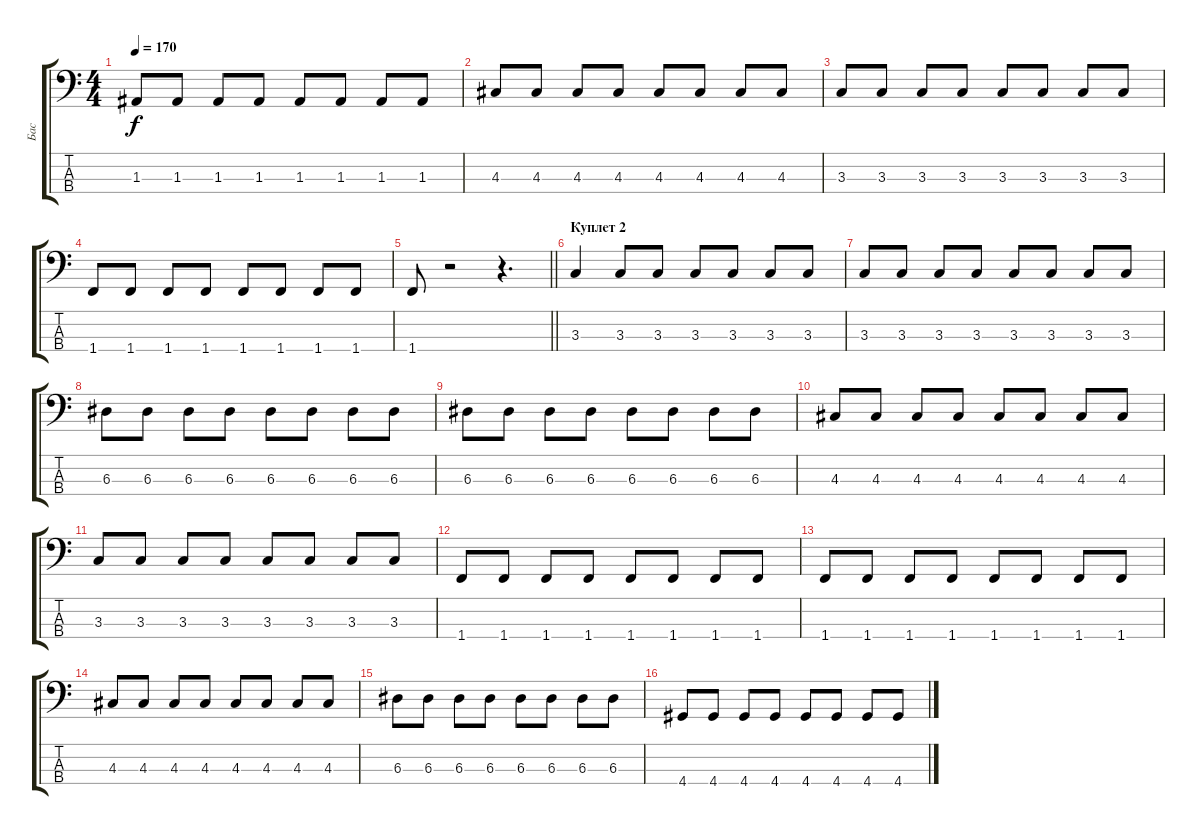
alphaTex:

\track ("Бас" "Бас") {instrument electricbasspick}
\staff {score tabs}
\tuning (G2 D2 A1 E1) {hide}
\ts (4 4)
\tempo 170
\clef f4
\ks c
1.3.8{dy f} 1.3.8 1.3.8 1.3.8 1.3.8 1.3.8 1.3.8 1.3.8 |
4.3.8 4.3.8 4.3.8 4.3.8 4.3.8 4.3.8 4.3.8 4.3.8 |
3.3.8 3.3.8 3.3.8 3.3.8 3.3.8 3.3.8 3.3.8 3.3.8 |
1.4.8 1.4.8 1.4.8 1.4.8 1.4.8 1.4.8 1.4.8 1.4.8 |
\barLineRight lightlight
1.4.8 r.2 r.4{d} |
\section ("" "Куплет 2")
3.3.4 3.3.8 3.3.8 3.3.8 3.3.8 3.3.8 3.3.8 |
3.3.8 3.3.8 3.3.8 3.3.8 3.3.8 3.3.8 3.3.8 3.3.8 |
6.3.8 6.3.8 6.3.8 6.3.8 6.3.8 6.3.8 6.3.8 6.3.8 |
6.3.8 6.3.8 6.3.8 6.3.8 6.3.8 6.3.8 6.3.8 6.3.8 |
4.3.8 4.3.8 4.3.8 4.3.8 4.3.8 4.3.8 4.3.8 4.3.8 |
3.3.8 3.3.8 3.3.8 3.3.8 3.3.8 3.3.8 3.3.8 3.3.8 |
1.4.8 1.4.8 1.4.8 1.4.8 1.4.8 1.4.8 1.4.8 1.4.8 |
1.4.8 1.4.8 1.4.8 1.4.8 1.4.8 1.4.8 1.4.8 1.4.8 |
4.3.8 4.3.8 4.3.8 4.3.8 4.3.8 4.3.8 4.3.8 4.3.8 |
6.3.8 6.3.8 6.3.8 6.3.8 6.3.8 6.3.8 6.3.8 6.3.8 |
4.4.8 4.4.8 4.4.8 4.4.8 4.4.8 4.4.8 4.4.8 4.4.8
